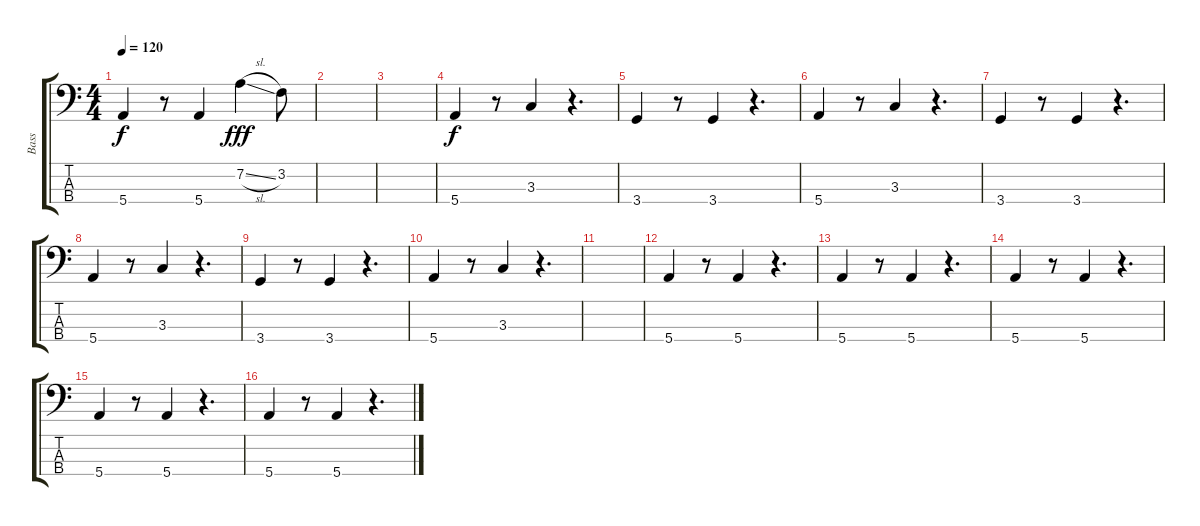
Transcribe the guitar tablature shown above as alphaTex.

\track ("Bass" "Bass") {instrument electricbassfinger}
\staff {score tabs}
\tuning (G2 D2 A1 E1) {hide}
\ts (4 4)
\tempo 120
\clef f4
\ks c
5.4.4{dy f} r.8 5.4.4 7.2{sl}.4{dy fff} 3.2.8 |
|
|
5.4.4{dy f} r.8 3.3.4 r.4{d} |
3.4.4 r.8 3.4.4 r.4{d} |
5.4.4 r.8 3.3.4 r.4{d} |
3.4.4 r.8 3.4.4 r.4{d} |
5.4.4 r.8 3.3.4 r.4{d} |
3.4.4 r.8 3.4.4 r.4{d} |
5.4.4 r.8 3.3.4 r.4{d} |
|
5.4.4 r.8 5.4.4 r.4{d} |
5.4.4 r.8 5.4.4 r.4{d} |
5.4.4 r.8 5.4.4 r.4{d} |
5.4.4 r.8 5.4.4 r.4{d} |
5.4.4 r.8 5.4.4 r.4{d}
